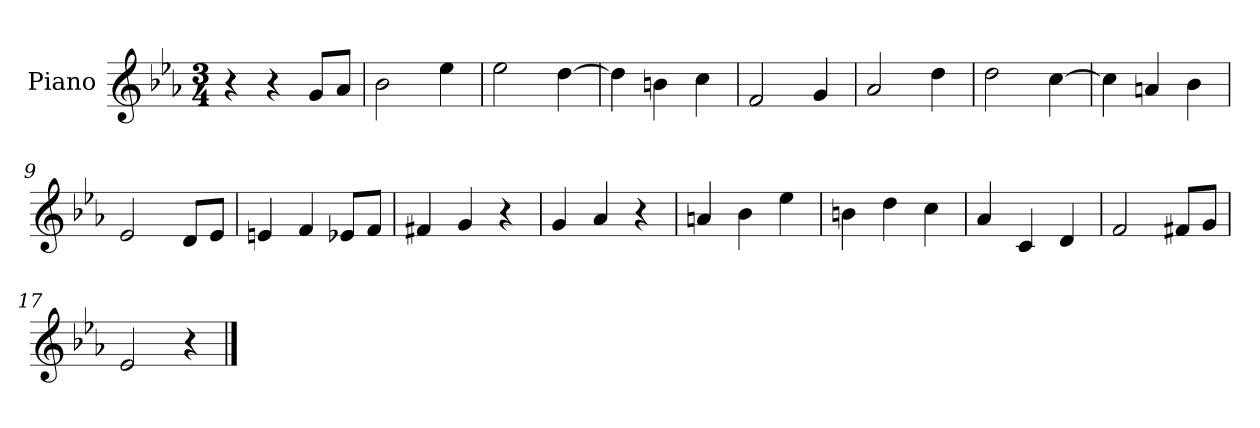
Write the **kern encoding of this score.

**kern
*part1
*staff1
*I"Piano
*I'Pno
*clefG2
*k[b-e-a-]
*E-:
*M3/4
=1
4r
4r
8g/L
8a-/J
=2
2b-\
4ee-\
=3
2ee-\
[4dd\
=4
4dd\]
4bn\
4cc\
=5
2f/
4g/
=6
2a-/
4dd\
=7
2dd\
[4cc\
=8
4cc\]
4an/
4b-\
=9
2e-/
8d/L
8e-/J
=10
4en/
4f/
8e-X/L
8f/J
=11
4f#X/
4g/
4r
=12
4g/
4a-/
4r
=13
4an/
4b-\
4ee-\
=14
4bn\
4dd\
4cc\
=15
4a-/
4c/
4d/
=16
2f/
8f#X/L
8g/J
=17
2e-/
4r
==
*-
